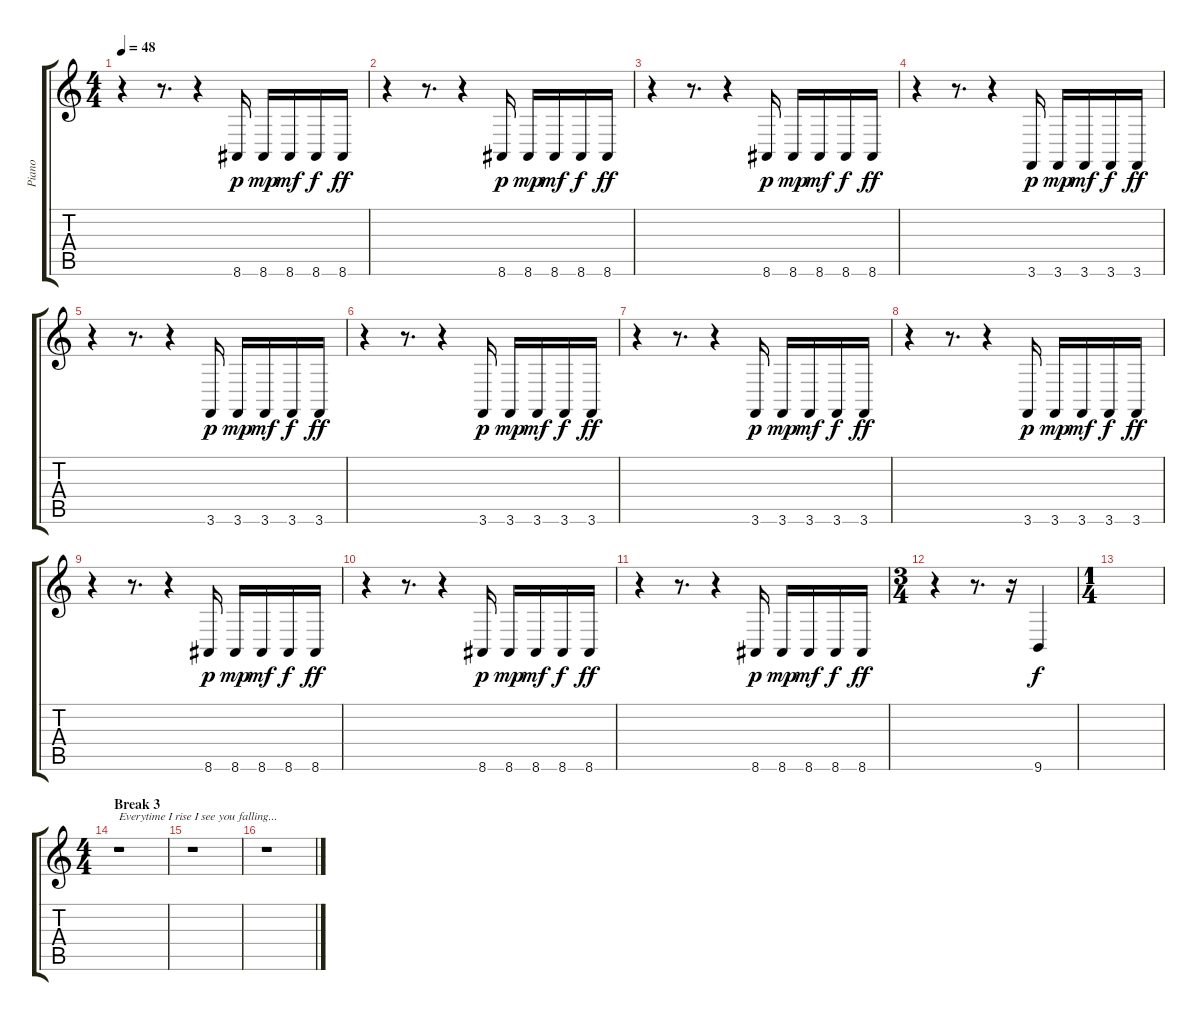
\track ("Piano" "Piano") {instrument acousticgrandpiano}
\staff {score tabs}
\tuning (E4 B3 G3 D3 A2 D2) {hide}
\ts (4 4)
\tempo 48
\clef g2
\ks c
r.4{dy ff volume 13} r.8{d} r.4 8.6.16{dy p} 8.6.16{dy mp} 8.6.16{dy mf} 8.6.16{dy f} 8.6.16{dy ff} |
r.4{volume 13} r.8{d} r.4 8.6.16{dy p} 8.6.16{dy mp} 8.6.16{dy mf} 8.6.16{dy f} 8.6.16{dy ff} |
r.4{volume 13} r.8{d} r.4 8.6.16{dy p} 8.6.16{dy mp} 8.6.16{dy mf} 8.6.16{dy f} 8.6.16{dy ff} |
r.4{volume 13} r.8{d} r.4 3.6.16{dy p} 3.6.16{dy mp} 3.6.16{dy mf} 3.6.16{dy f} 3.6.16{dy ff} |
r.4{volume 13} r.8{d} r.4 3.6.16{dy p} 3.6.16{dy mp} 3.6.16{dy mf} 3.6.16{dy f} 3.6.16{dy ff} |
r.4{volume 13} r.8{d} r.4 3.6.16{dy p} 3.6.16{dy mp} 3.6.16{dy mf} 3.6.16{dy f} 3.6.16{dy ff} |
r.4{volume 13} r.8{d} r.4 3.6.16{dy p} 3.6.16{dy mp} 3.6.16{dy mf} 3.6.16{dy f} 3.6.16{dy ff} |
r.4{volume 13} r.8{d} r.4 3.6.16{dy p} 3.6.16{dy mp} 3.6.16{dy mf} 3.6.16{dy f} 3.6.16{dy ff} |
r.4{volume 13} r.8{d} r.4 8.6.16{dy p} 8.6.16{dy mp} 8.6.16{dy mf} 8.6.16{dy f} 8.6.16{dy ff} |
r.4{volume 13} r.8{d} r.4 8.6.16{dy p} 8.6.16{dy mp} 8.6.16{dy mf} 8.6.16{dy f} 8.6.16{dy ff} |
r.4{volume 13} r.8{d} r.4 8.6.16{dy p} 8.6.16{dy mp} 8.6.16{dy mf} 8.6.16{dy f} 8.6.16{dy ff} |
\ts (3 4)
r.4{volume 13} r.8{d} r.16 9.6.4{dy f} |
\ts (1 4)
|
\ts (4 4)
\section ("" "Break 3")
r.1{txt "Everytime I rise I see you falling..."} |
r.1 |
r.1
